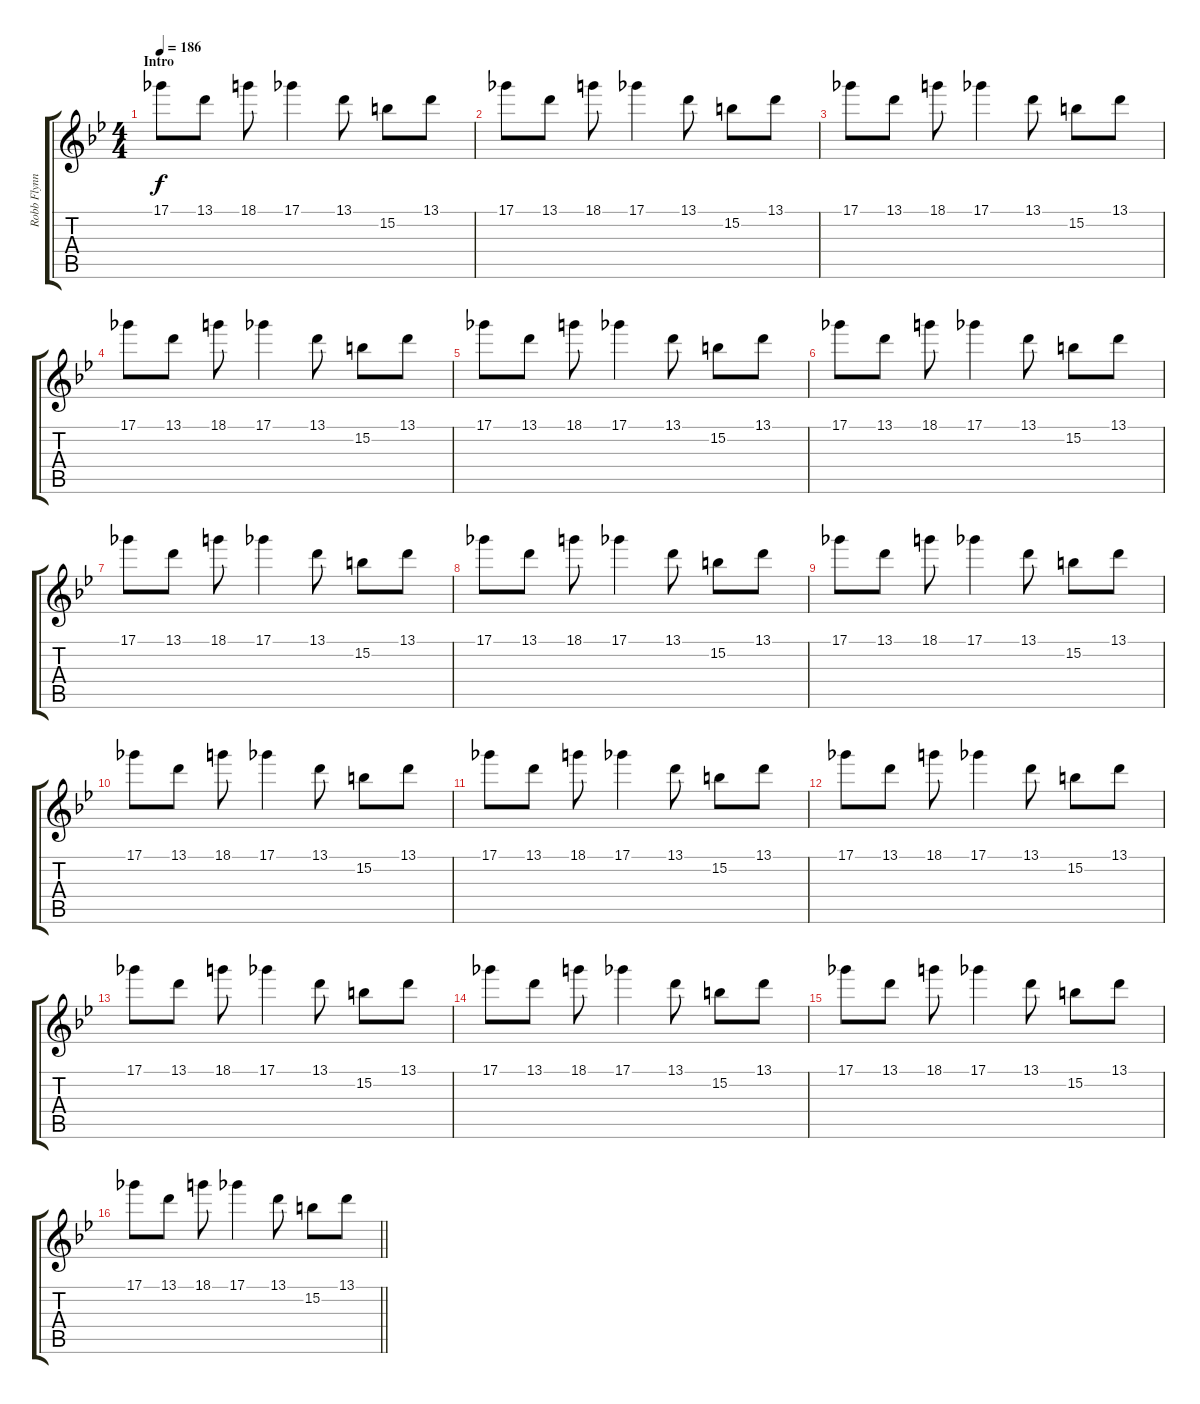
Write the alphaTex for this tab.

\track ("Robb Flynn" "Robb Flynn") {instrument distortionguitar}
\staff {score tabs}
\tuning (Db4 Ab3 E3 B2 Gb2 B1) {hide}
\ts (4 4)
\section ("" "Intro")
\tempo 186
\tempo 93
\tempo 186
\clef g2
\ks bb
17.1.8{dy f volume 1 instrument distortionguitar} 13.1.8 18.1.8 17.1.4 13.1.8 15.2.8 13.1.8 |
17.1.8{volume 2} 13.1.8 18.1.8 17.1.4 13.1.8 15.2.8 13.1.8 |
17.1.8{volume 3} 13.1.8 18.1.8 17.1.4 13.1.8 15.2.8 13.1.8 |
17.1.8{volume 4} 13.1.8 18.1.8 17.1.4 13.1.8 15.2.8 13.1.8 |
17.1.8{volume 5} 13.1.8 18.1.8 17.1.4 13.1.8 15.2.8 13.1.8 |
17.1.8{volume 6} 13.1.8 18.1.8 17.1.4 13.1.8 15.2.8 13.1.8 |
17.1.8{volume 7} 13.1.8 18.1.8 17.1.4 13.1.8 15.2.8 13.1.8 |
17.1.8{volume 8} 13.1.8 18.1.8 17.1.4 13.1.8 15.2.8 13.1.8 |
17.1.8{volume 9} 13.1.8 18.1.8 17.1.4 13.1.8 15.2.8 13.1.8 |
17.1.8{volume 10} 13.1.8 18.1.8 17.1.4 13.1.8 15.2.8 13.1.8 |
17.1.8{volume 11} 13.1.8 18.1.8 17.1.4 13.1.8 15.2.8 13.1.8 |
17.1.8{volume 12} 13.1.8 18.1.8 17.1.4 13.1.8 15.2.8 13.1.8 |
17.1.8{volume 13} 13.1.8 18.1.8 17.1.4 13.1.8 15.2.8 13.1.8 |
17.1.8{volume 14} 13.1.8 18.1.8 17.1.4 13.1.8 15.2.8 13.1.8 |
17.1.8{volume 15} 13.1.8 18.1.8 17.1.4 13.1.8 15.2.8 13.1.8 |
\barLineRight lightlight
17.1.8{volume 16} 13.1.8 18.1.8 17.1.4 13.1.8 15.2.8 13.1.8
